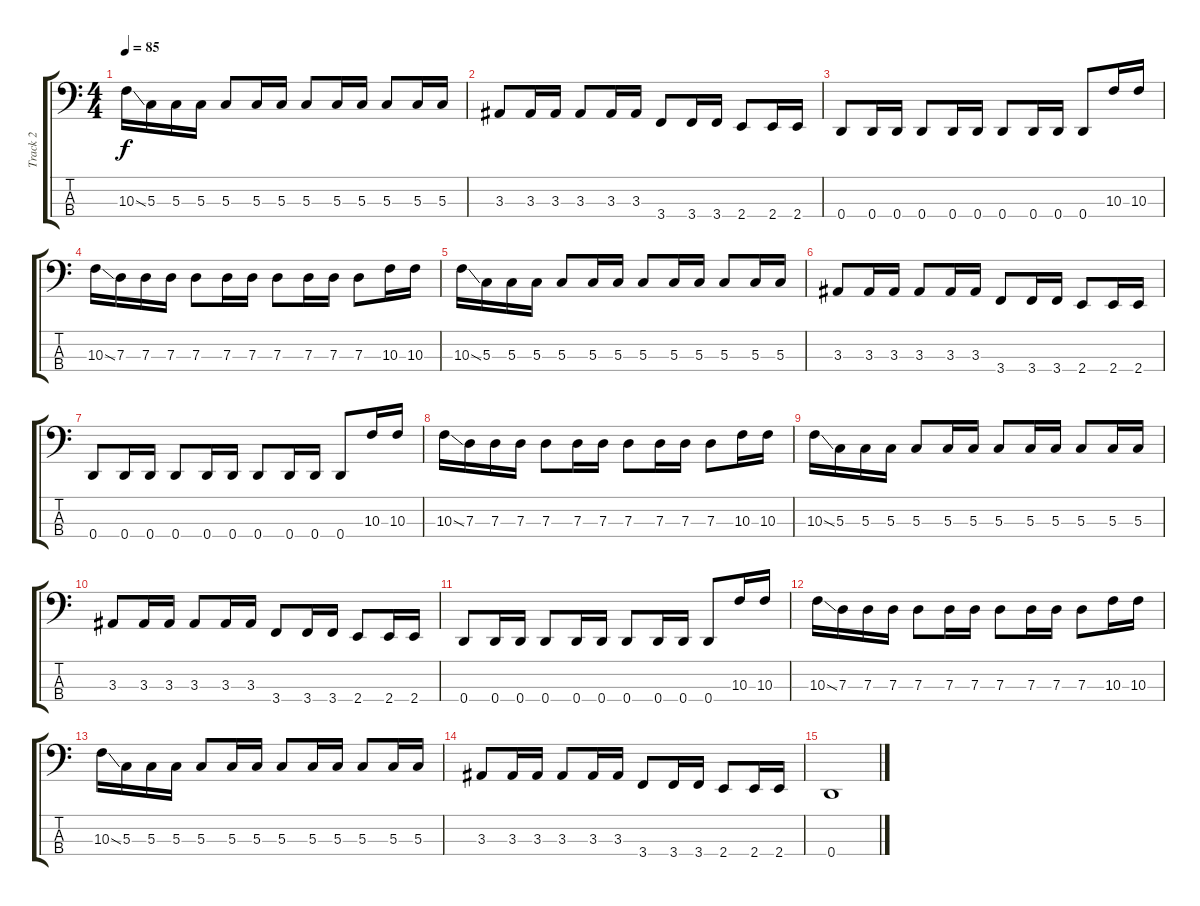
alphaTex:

\track ("Track 2" "Track 2") {instrument electricbassfinger}
\staff {score tabs}
\tuning (F2 C2 G1 D1) {hide}
\ts (4 4)
\tempo 85
\clef f4
\ks c
10.3{ss}.16{dy f} 5.3.16 5.3.16 5.3.16 5.3.8 5.3.16 5.3.16 5.3.8 5.3.16 5.3.16 5.3.8 5.3.16 5.3.16 |
3.3.8 3.3.16 3.3.16 3.3.8 3.3.16 3.3.16 3.4.8 3.4.16 3.4.16 2.4.8 2.4.16 2.4.16 |
0.4.8 0.4.16 0.4.16 0.4.8 0.4.16 0.4.16 0.4.8 0.4.16 0.4.16 0.4.8 10.3.16 10.3.16 |
10.3{ss}.16 7.3.16 7.3.16 7.3.16 7.3.8 7.3.16 7.3.16 7.3.8 7.3.16 7.3.16 7.3.8 10.3.16 10.3.16 |
10.3{ss}.16 5.3.16 5.3.16 5.3.16 5.3.8 5.3.16 5.3.16 5.3.8 5.3.16 5.3.16 5.3.8 5.3.16 5.3.16 |
3.3.8 3.3.16 3.3.16 3.3.8 3.3.16 3.3.16 3.4.8 3.4.16 3.4.16 2.4.8 2.4.16 2.4.16 |
0.4.8 0.4.16 0.4.16 0.4.8 0.4.16 0.4.16 0.4.8 0.4.16 0.4.16 0.4.8 10.3.16 10.3.16 |
10.3{ss}.16 7.3.16 7.3.16 7.3.16 7.3.8 7.3.16 7.3.16 7.3.8 7.3.16 7.3.16 7.3.8 10.3.16 10.3.16 |
10.3{ss}.16 5.3.16 5.3.16 5.3.16 5.3.8 5.3.16 5.3.16 5.3.8 5.3.16 5.3.16 5.3.8 5.3.16 5.3.16 |
3.3.8 3.3.16 3.3.16 3.3.8 3.3.16 3.3.16 3.4.8 3.4.16 3.4.16 2.4.8 2.4.16 2.4.16 |
0.4.8 0.4.16 0.4.16 0.4.8 0.4.16 0.4.16 0.4.8 0.4.16 0.4.16 0.4.8 10.3.16 10.3.16 |
10.3{ss}.16{volume 9} 7.3.16 7.3.16 7.3.16 7.3.8 7.3.16 7.3.16 7.3.8 7.3.16 7.3.16 7.3.8 10.3.16 10.3.16 |
10.3{ss}.16 5.3.16 5.3.16 5.3.16 5.3.8 5.3.16 5.3.16 5.3.8 5.3.16 5.3.16 5.3.8 5.3.16 5.3.16 |
3.3.8{volume 4} 3.3.16 3.3.16 3.3.8 3.3.16 3.3.16 3.4.8 3.4.16 3.4.16 2.4.8 2.4.16 2.4.16 |
0.4.1
